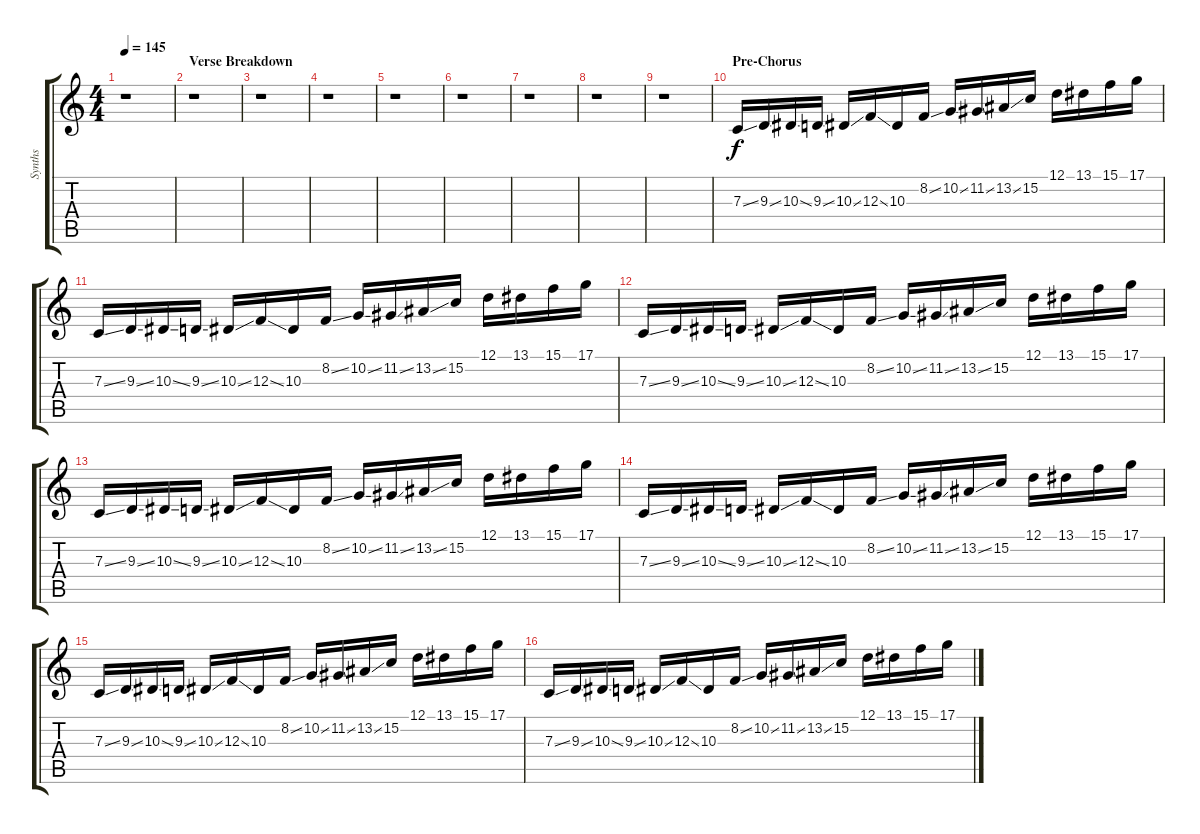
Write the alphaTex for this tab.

\track ("Synths" "Synths") {instrument lead2sawtooth}
\staff {score tabs}
\tuning (D4 A3 F3 C3 G2 C2) {hide}
\ts (4 4)
\tempo 145
\clef g2
\ks c
r.1{dy f} |
\section ("" "Verse Breakdown")
r.1 |
r.1 |
r.1 |
r.1 |
r.1 |
r.1 |
r.1 |
r.1 |
\section ("" "Pre-Chorus")
7.3{ss}.16 9.3{ss}.16 10.3{ss}.16 9.3{ss}.16 10.3{ss}.16 12.3{ss}.16 10.3.16 8.2{ss}.16 10.2{ss}.16 11.2{ss}.16 13.2{ss}.16 15.2.16 12.1.16 13.1.16 15.1.16 17.1.16 |
7.3{ss}.16 9.3{ss}.16 10.3{ss}.16 9.3{ss}.16 10.3{ss}.16 12.3{ss}.16 10.3.16 8.2{ss}.16 10.2{ss}.16 11.2{ss}.16 13.2{ss}.16 15.2.16 12.1.16 13.1.16 15.1.16 17.1.16 |
7.3{ss}.16 9.3{ss}.16 10.3{ss}.16 9.3{ss}.16 10.3{ss}.16 12.3{ss}.16 10.3.16 8.2{ss}.16 10.2{ss}.16 11.2{ss}.16 13.2{ss}.16 15.2.16 12.1.16 13.1.16 15.1.16 17.1.16 |
7.3{ss}.16 9.3{ss}.16 10.3{ss}.16 9.3{ss}.16 10.3{ss}.16 12.3{ss}.16 10.3.16 8.2{ss}.16 10.2{ss}.16 11.2{ss}.16 13.2{ss}.16 15.2.16 12.1.16 13.1.16 15.1.16 17.1.16 |
7.3{ss}.16 9.3{ss}.16 10.3{ss}.16 9.3{ss}.16 10.3{ss}.16 12.3{ss}.16 10.3.16 8.2{ss}.16 10.2{ss}.16 11.2{ss}.16 13.2{ss}.16 15.2.16 12.1.16 13.1.16 15.1.16 17.1.16 |
7.3{ss}.16 9.3{ss}.16 10.3{ss}.16 9.3{ss}.16 10.3{ss}.16 12.3{ss}.16 10.3.16 8.2{ss}.16 10.2{ss}.16 11.2{ss}.16 13.2{ss}.16 15.2.16 12.1.16 13.1.16 15.1.16 17.1.16 |
7.3{ss}.16 9.3{ss}.16 10.3{ss}.16 9.3{ss}.16 10.3{ss}.16 12.3{ss}.16 10.3.16 8.2{ss}.16 10.2{ss}.16 11.2{ss}.16 13.2{ss}.16 15.2.16 12.1.16 13.1.16 15.1.16 17.1.16
